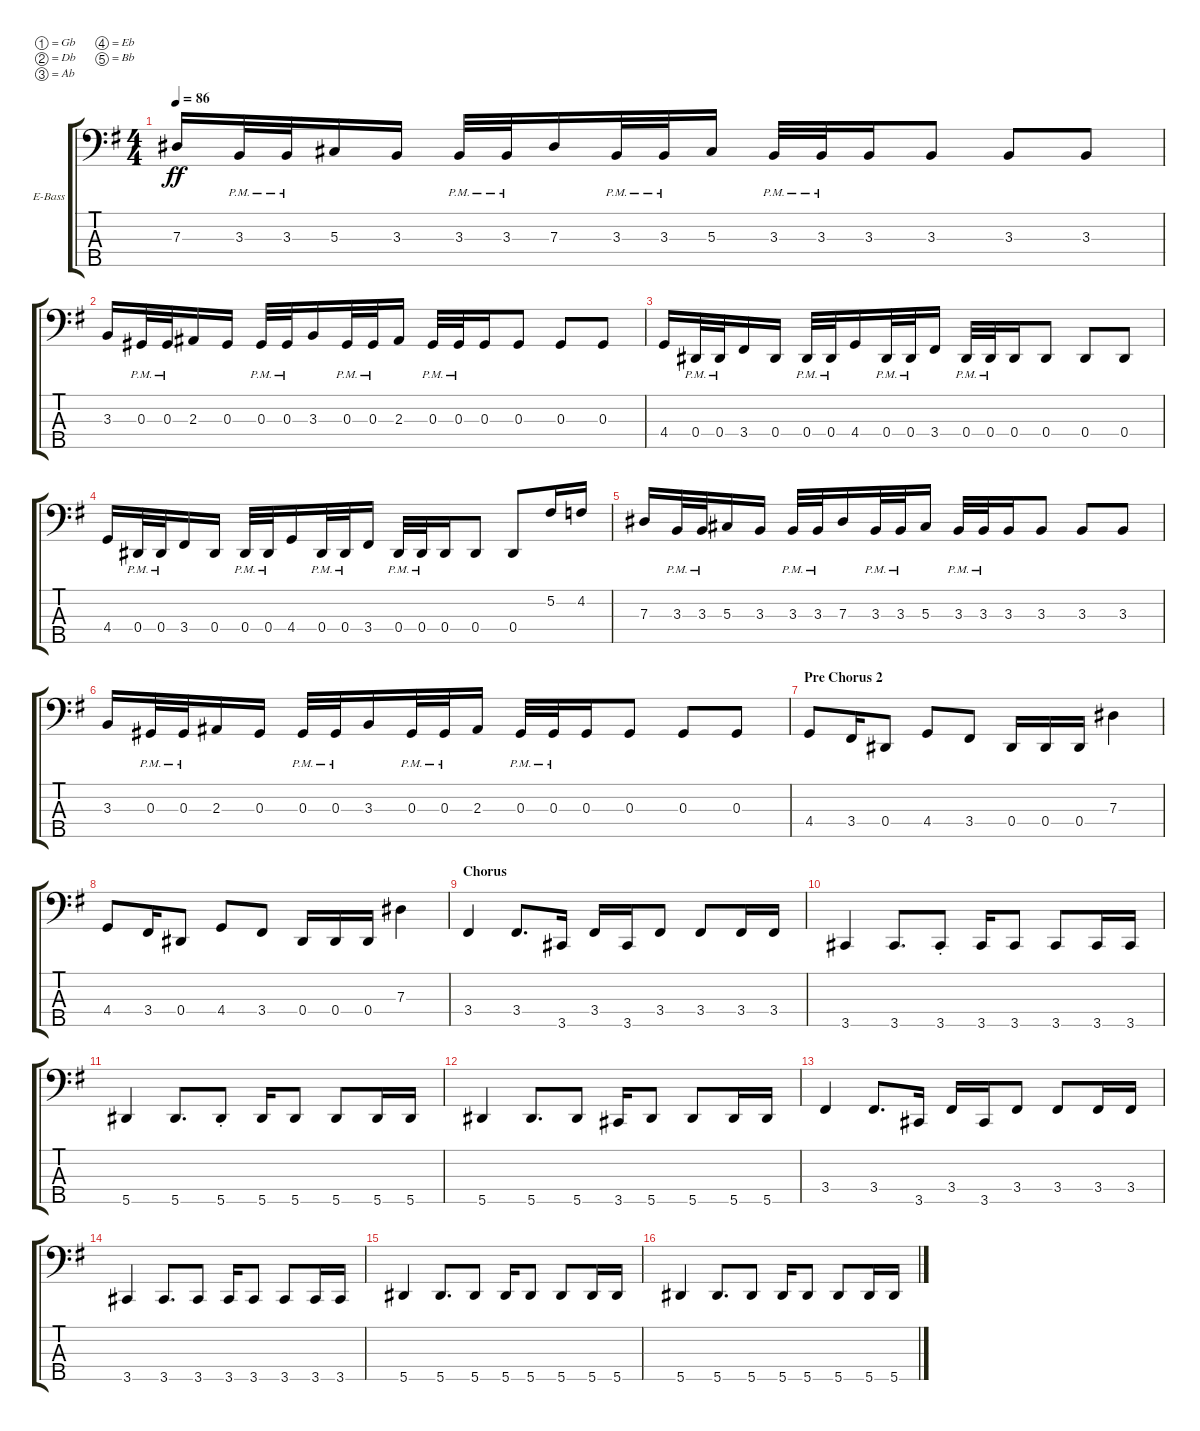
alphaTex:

\defaultSystemsLayout 4
\bracketExtendMode groupsimilarinstruments
\firstSystemTrackNameOrientation horizontal
\otherSystemsTrackNameOrientation horizontal
\track ("Bass" "E-Bass") {instrument electricbassfinger}
\staff {score tabs}
\tuning (Gb2 Db2 Ab1 Eb1 Bb0)
\ts (4 4)
\tempo 86
\clef f4
\ks eminor
7.3.16{dy ff} 3.3{pm}.32 3.3{pm}.32 5.3.16 3.3.16 3.3{pm}.32 3.3{pm}.32 7.3.16 3.3{pm}.32 3.3{pm}.32 5.3.16 3.3{pm}.32 3.3{pm}.32 3.3.16 3.3.8 3.3.8 3.3.8 |
3.3.16 0.3{pm}.32 0.3{pm}.32 2.3.16 0.3.16 0.3{pm}.32 0.3{pm}.32 3.3.16 0.3{pm}.32 0.3{pm}.32 2.3.16 0.3{pm}.32 0.3{pm}.32 0.3.16 0.3.8 0.3.8 0.3.8 |
4.4.16 0.4{pm}.32 0.4{pm}.32 3.4.16 0.4.16 0.4{pm}.32 0.4{pm}.32 4.4.16 0.4{pm}.32 0.4{pm}.32 3.4.16 0.4{pm}.32 0.4{pm}.32 0.4.16 0.4.8 0.4.8 0.4.8 |
4.4.16 0.4{pm}.32 0.4{pm}.32 3.4.16 0.4.16 0.4{pm}.32 0.4{pm}.32 4.4.16 0.4{pm}.32 0.4{pm}.32 3.4.16 0.4{pm}.32 0.4{pm}.32 0.4.16 0.4.8 0.4.8 5.2.16 4.2.16 |
7.3.16 3.3{pm}.32 3.3{pm}.32 5.3.16 3.3.16 3.3{pm}.32 3.3{pm}.32 7.3.16 3.3{pm}.32 3.3{pm}.32 5.3.16 3.3{pm}.32 3.3{pm}.32 3.3.16 3.3.8 3.3.8 3.3.8 |
3.3.16 0.3{pm}.32 0.3{pm}.32 2.3.16 0.3.16 0.3{pm}.32 0.3{pm}.32 3.3.16 0.3{pm}.32 0.3{pm}.32 2.3.16 0.3{pm}.32 0.3{pm}.32 0.3.16 0.3.8 0.3.8 0.3.8 |
\section ("" "Pre Chorus 2")
4.4.8 3.4.16 0.4.8 4.4.8 3.4.8 0.4.16 0.4.16 0.4.16 7.3.4 |
4.4.8 3.4.16 0.4.8 4.4.8 3.4.8 0.4.16 0.4.16 0.4.16 7.3.4 |
\section ("" "Chorus")
3.4.4 3.4.8{d} 3.5.16 3.4.16 3.5.16 3.4.8 3.4.8 3.4.16 3.4.16 |
3.5.4 3.5.8{d} 3.5{st}.8 3.5.16 3.5.8 3.5.8 3.5.16 3.5.16 |
5.5.4 5.5.8{d} 5.5{st}.8 5.5.16 5.5.8 5.5.8 5.5.16 5.5.16 |
5.5.4 5.5.8{d} 5.5.8 3.5.16 5.5.8 5.5.8 5.5.16 5.5.16 |
3.4.4 3.4.8{d} 3.5.16 3.4.16 3.5.16 3.4.8 3.4.8 3.4.16 3.4.16 |
3.5.4 3.5.8{d} 3.5.8 3.5.16 3.5.8 3.5.8 3.5.16 3.5.16 |
5.5.4 5.5.8{d} 5.5.8 5.5.16 5.5.8 5.5.8 5.5.16 5.5.16 |
5.5.4 5.5.8{d} 5.5.8 5.5.16 5.5.8 5.5.8 5.5.16 5.5.16
